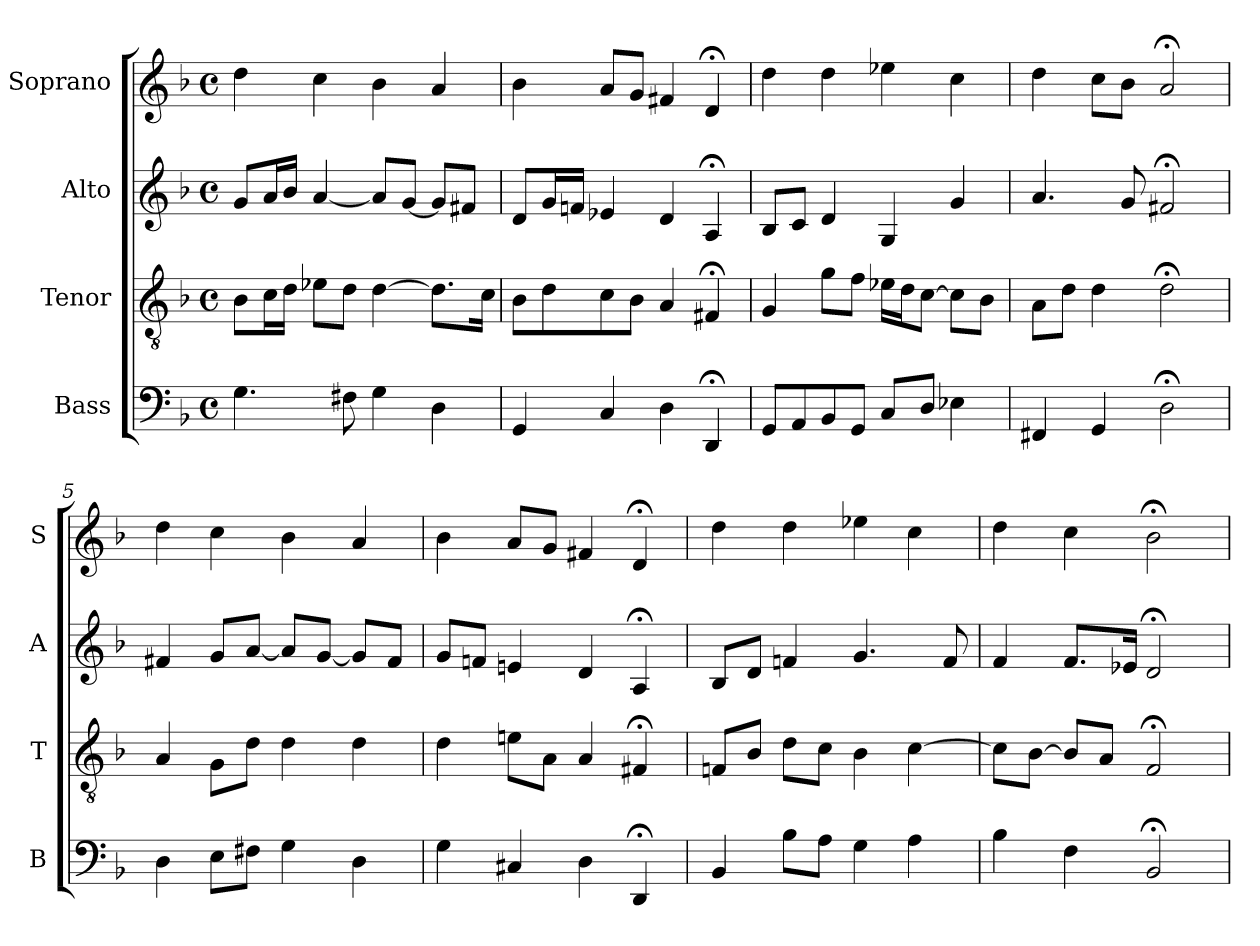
**kern	**kern	**kern	**kern
*part4	*part3	*part2	*part1
*staff4	*staff3	*staff2	*staff1
*I"Bass	*I"Tenor	*I"Alto	*I"Soprano
*I'B	*I'T	*I'A	*I'S
*clefF4	*clefGv2	*clefG2	*clefG2
*k[b-]	*k[b-]	*k[b-]	*k[b-]
*G:dor	*G:dor	*G:dor	*G:dor
*M4/4	*M4/4	*M4/4	*M4/4
*met(c)	*met(c)	*met(c)	*met(c)
*MM100	*MM100	*MM100	*MM100
=1	=1	=1	=1
4.G	8B-L	8gL	4dd
.	16cL	16aL	.
.	16dJJ	16b-JJ	.
.	8e-XL	[4a	4cc
8F#X	8dJ	.	.
4G	[4d	8aL]	4b-
.	.	[8gJ	.
4D	8.dL]	8gL]	4a
.	.	8f#XJ	.
.	16cJk	.	.
=2	=2	=2	=2
4GG	8B-L	8dL	4b-
.	8d	16gL	.
.	.	16fnJJ	.
4C	8c	4e-X	8aL
.	8B-J	.	8gJ
4D	4A	4d	4f#X
4DD;<	4F#X;<	4A;<	4d;<
=3	=3	=3	=3
8GGL	4G	8B-L	4dd
8AA	.	8cJ	.
8BB-	8gL	4d	4dd
8GGJ	8fJ	.	.
8CL	16e-XLL	4G	4ee-X
.	16dJ	.	.
8DJ	[8cJ	.	.
4E-X	8cL]	4g	4cc
.	8B-J	.	.
=4	=4	=4	=4
4FF#X	8AL	4.a	4dd
.	8dJ	.	.
4GG	4d	.	8ccL
.	.	8g	8b-J
2D;<	2d;<	2f#X;<	2a;<
=5	=5	=5	=5
4D	4A	4f#X	4dd
8EL	8GL	8gL	4cc
8F#XJ	8dJ	[8aJ	.
4G	4d	8aL]	4b-
.	.	[8gJ	.
4D	4d	8gL]	4a
.	.	8f#J	.
=6	=6	=6	=6
4G	4d	8gL	4b-
.	.	8fnJ	.
4C#X	8enL	4en	8aL
.	8AJ	.	8gJ
4D	4A	4d	4f#X
4DD;<	4F#X;<	4A;<	4d;<
=7	=7	=7	=7
4BB-	8FnL	8B-L	4dd
.	8B-J	8dJ	.
8B-L	8dL	4fn	4dd
8AJ	8cJ	.	.
4G	4B-	4.g	4ee-X
4A	[4c	.	4cc
.	.	8f	.
=8	=8	=8	=8
4B-	8cL]	4f	4dd
.	[8B-J	.	.
4F	8B-L]	8.fL	4cc
.	8AJ	.	.
.	.	16e-XJk	.
2BB-;<	2F;<	2d;<	2b-;<
=	=	=	=
*-	*-	*-	*-
